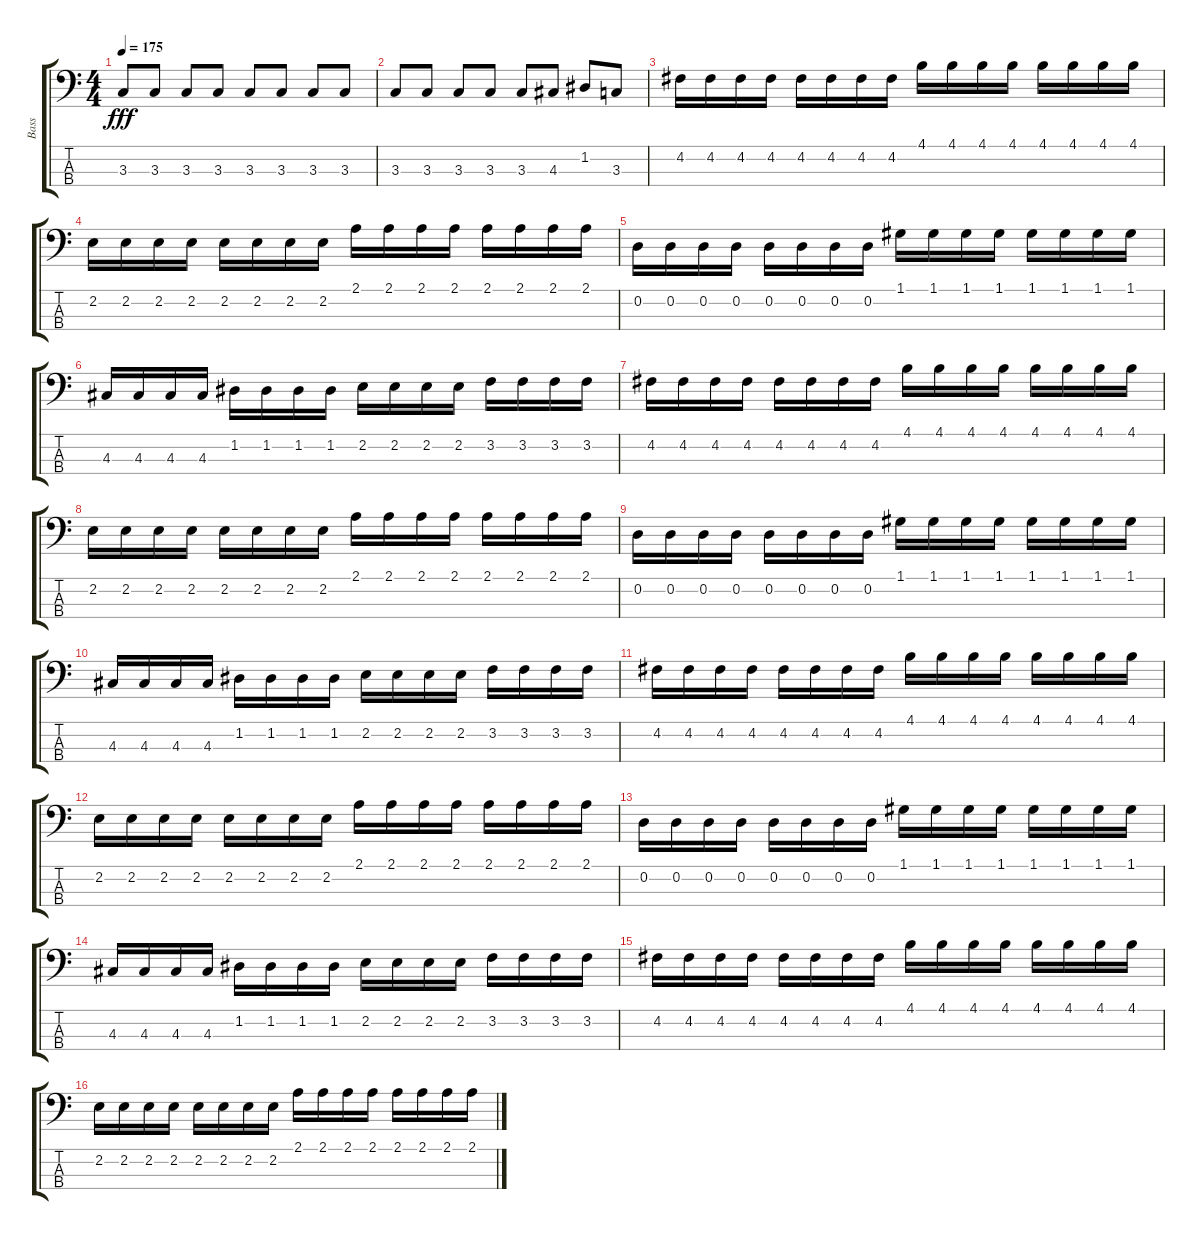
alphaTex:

\track ("Bass" "Bass") {instrument electricbasspick}
\staff {score tabs}
\tuning (G2 D2 A1 E1) {hide}
\ts (4 4)
\tempo 175
\clef f4
\ks c
3.3.8{dy fff} 3.3.8 3.3.8 3.3.8 3.3.8 3.3.8 3.3.8 3.3.8 |
3.3.8 3.3.8 3.3.8 3.3.8 3.3.8 4.3.8 1.2.8 3.3.8 |
4.2.16 4.2.16 4.2.16 4.2.16 4.2.16 4.2.16 4.2.16 4.2.16 4.1.16 4.1.16 4.1.16 4.1.16 4.1.16 4.1.16 4.1.16 4.1.16 |
2.2.16 2.2.16 2.2.16 2.2.16 2.2.16 2.2.16 2.2.16 2.2.16 2.1.16 2.1.16 2.1.16 2.1.16 2.1.16 2.1.16 2.1.16 2.1.16 |
0.2.16 0.2.16 0.2.16 0.2.16 0.2.16 0.2.16 0.2.16 0.2.16 1.1.16 1.1.16 1.1.16 1.1.16 1.1.16 1.1.16 1.1.16 1.1.16 |
4.3.16 4.3.16 4.3.16 4.3.16 1.2.16 1.2.16 1.2.16 1.2.16 2.2.16 2.2.16 2.2.16 2.2.16 3.2.16 3.2.16 3.2.16 3.2.16 |
4.2.16 4.2.16 4.2.16 4.2.16 4.2.16 4.2.16 4.2.16 4.2.16 4.1.16 4.1.16 4.1.16 4.1.16 4.1.16 4.1.16 4.1.16 4.1.16 |
2.2.16 2.2.16 2.2.16 2.2.16 2.2.16 2.2.16 2.2.16 2.2.16 2.1.16 2.1.16 2.1.16 2.1.16 2.1.16 2.1.16 2.1.16 2.1.16 |
0.2.16 0.2.16 0.2.16 0.2.16 0.2.16 0.2.16 0.2.16 0.2.16 1.1.16 1.1.16 1.1.16 1.1.16 1.1.16 1.1.16 1.1.16 1.1.16 |
4.3.16 4.3.16 4.3.16 4.3.16 1.2.16 1.2.16 1.2.16 1.2.16 2.2.16 2.2.16 2.2.16 2.2.16 3.2.16 3.2.16 3.2.16 3.2.16 |
4.2.16 4.2.16 4.2.16 4.2.16 4.2.16 4.2.16 4.2.16 4.2.16 4.1.16 4.1.16 4.1.16 4.1.16 4.1.16 4.1.16 4.1.16 4.1.16 |
2.2.16 2.2.16 2.2.16 2.2.16 2.2.16 2.2.16 2.2.16 2.2.16 2.1.16 2.1.16 2.1.16 2.1.16 2.1.16 2.1.16 2.1.16 2.1.16 |
0.2.16 0.2.16 0.2.16 0.2.16 0.2.16 0.2.16 0.2.16 0.2.16 1.1.16 1.1.16 1.1.16 1.1.16 1.1.16 1.1.16 1.1.16 1.1.16 |
4.3.16 4.3.16 4.3.16 4.3.16 1.2.16 1.2.16 1.2.16 1.2.16 2.2.16 2.2.16 2.2.16 2.2.16 3.2.16 3.2.16 3.2.16 3.2.16 |
4.2.16 4.2.16 4.2.16 4.2.16 4.2.16 4.2.16 4.2.16 4.2.16 4.1.16 4.1.16 4.1.16 4.1.16 4.1.16 4.1.16 4.1.16 4.1.16 |
2.2.16 2.2.16 2.2.16 2.2.16 2.2.16 2.2.16 2.2.16 2.2.16 2.1.16 2.1.16 2.1.16 2.1.16 2.1.16 2.1.16 2.1.16 2.1.16
